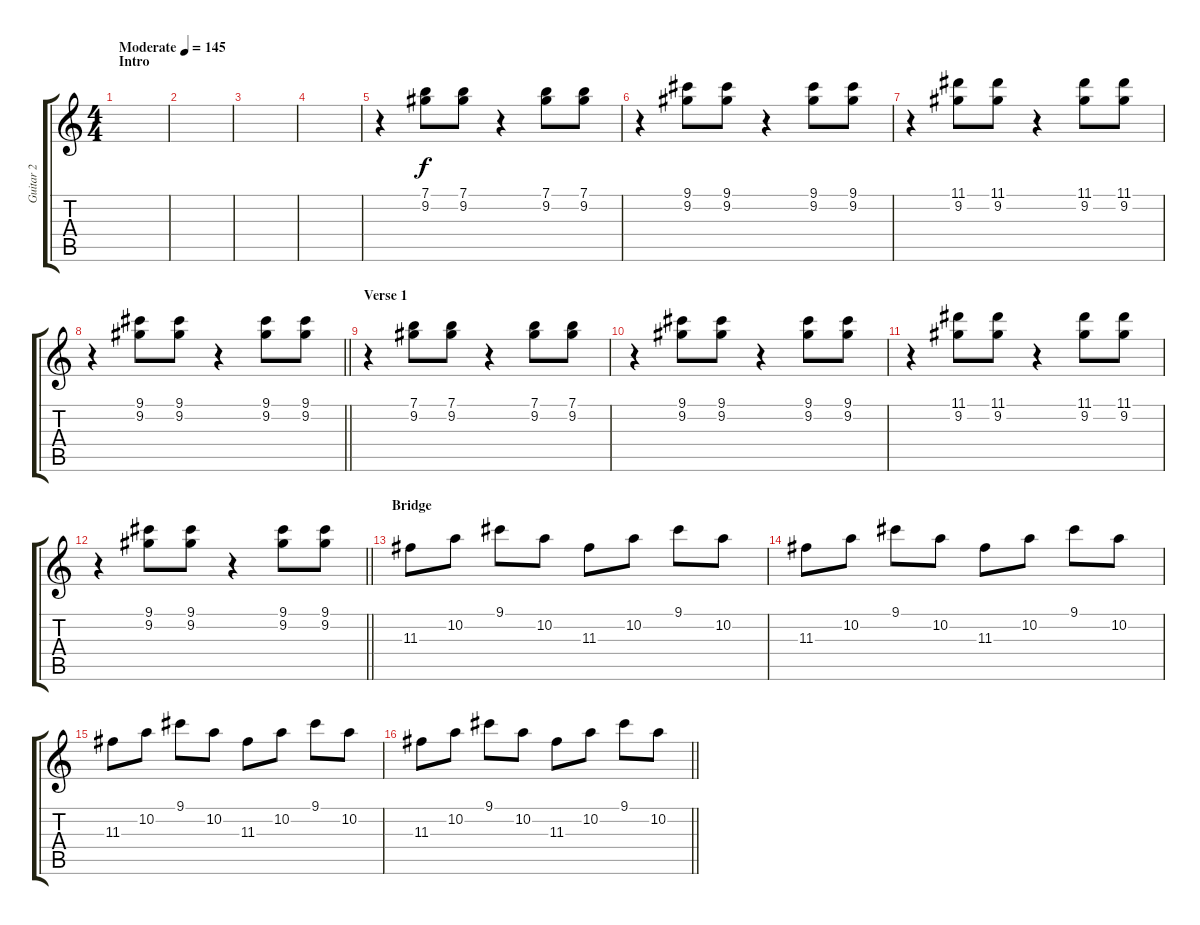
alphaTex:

\track ("Guitar 2" "Guitar 2") {instrument electricguitarclean}
\staff {score tabs}
\tuning (E4 B3 G3 D3 A2 E2) {hide}
\ts (4 4)
\section ("" "Intro")
\tempo (145 "Moderate")
\clef g2
\ks c
|
|
|
|
r.4 (7.1 9.2).8 (7.1 9.2).8 r.4 (7.1 9.2).8 (7.1 9.2).8 |
r.4 (9.1 9.2).8 (9.1 9.2).8 r.4 (9.1 9.2).8 (9.1 9.2).8 |
r.4 (11.1 9.2).8 (11.1 9.2).8 r.4 (11.1 9.2).8 (11.1 9.2).8 |
\barLineRight lightlight
r.4 (9.1 9.2).8 (9.1 9.2).8 r.4 (9.1 9.2).8 (9.1 9.2).8 |
\section ("" "Verse 1")
r.4 (7.1 9.2).8 (7.1 9.2).8 r.4 (7.1 9.2).8 (7.1 9.2).8 |
r.4 (9.1 9.2).8 (9.1 9.2).8 r.4 (9.1 9.2).8 (9.1 9.2).8 |
r.4 (11.1 9.2).8 (11.1 9.2).8 r.4 (11.1 9.2).8 (11.1 9.2).8 |
\barLineRight lightlight
r.4 (9.1 9.2).8 (9.1 9.2).8 r.4 (9.1 9.2).8 (9.1 9.2).8 |
\section ("" "Bridge")
11.3.8 10.2.8 9.1.8 10.2.8 11.3.8 10.2.8 9.1.8 10.2.8 |
11.3.8 10.2.8 9.1.8 10.2.8 11.3.8 10.2.8 9.1.8 10.2.8 |
11.3.8 10.2.8 9.1.8 10.2.8 11.3.8 10.2.8 9.1.8 10.2.8 |
\barLineRight lightlight
11.3.8 10.2.8 9.1.8 10.2.8 11.3.8 10.2.8 9.1.8 10.2.8
